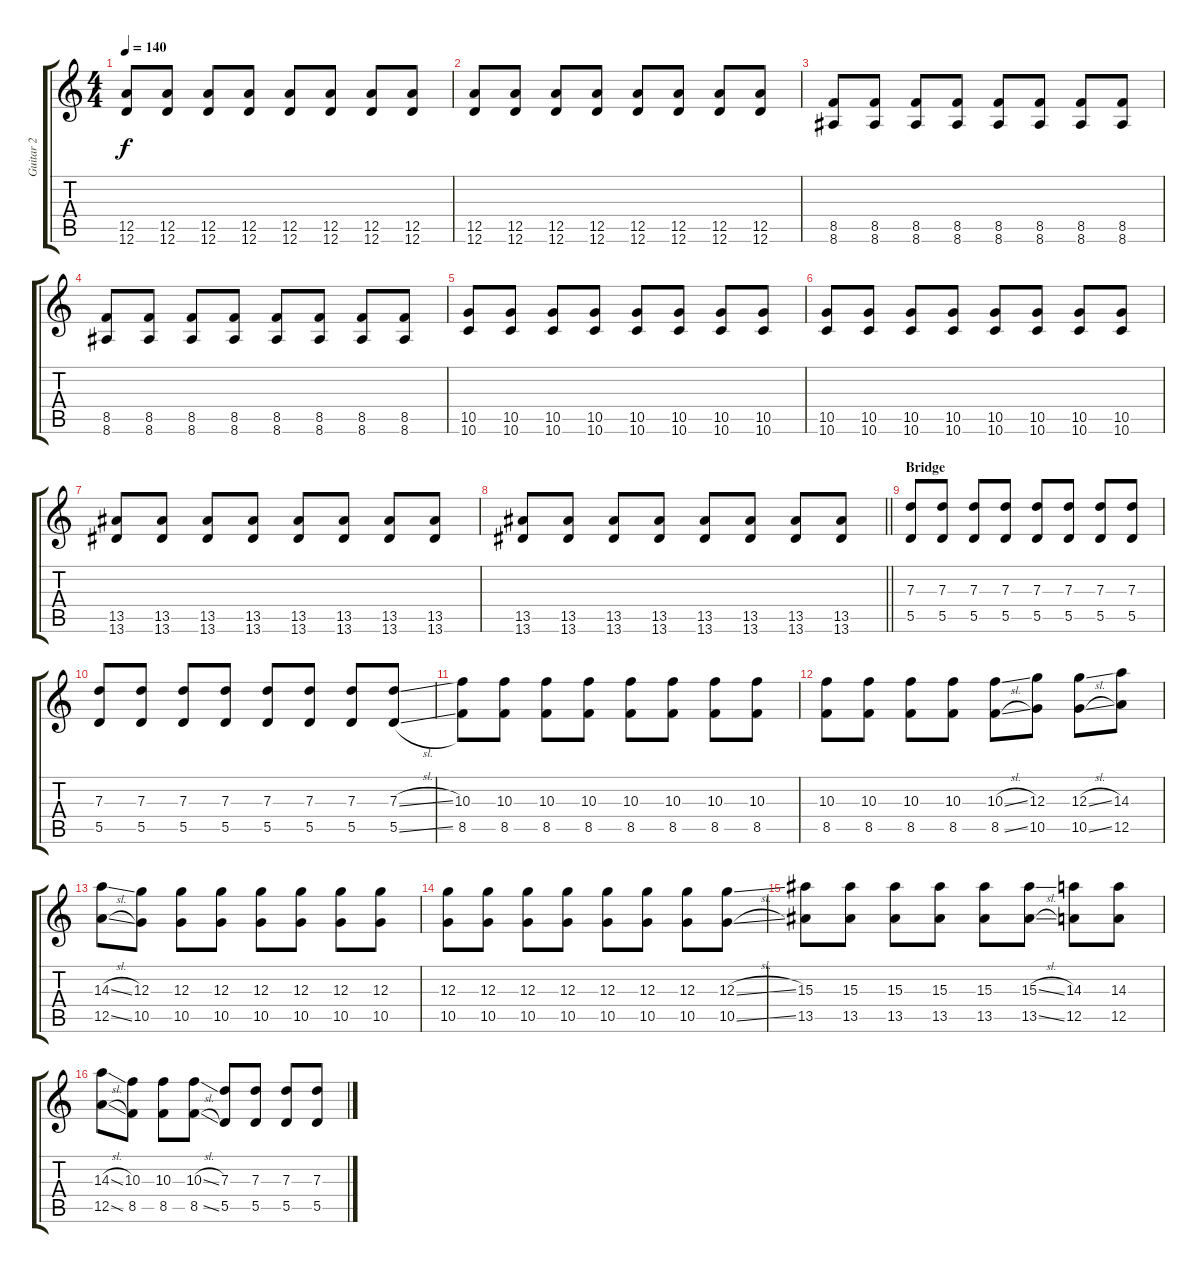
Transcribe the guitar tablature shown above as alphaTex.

\track ("Guitar 2" "Guitar 2") {instrument distortionguitar}
\staff {score tabs}
\tuning (E4 B3 G3 D3 A2 D2) {hide}
\ts (4 4)
\tempo 140
\clef g2
\ks c
(12.5 12.6).8{dy f} (12.5 12.6).8 (12.5 12.6).8 (12.5 12.6).8 (12.5 12.6).8 (12.5 12.6).8 (12.5 12.6).8 (12.5 12.6).8 |
(12.5 12.6).8 (12.5 12.6).8 (12.5 12.6).8 (12.5 12.6).8 (12.5 12.6).8 (12.5 12.6).8 (12.5 12.6).8 (12.5 12.6).8 |
(8.5 8.6).8 (8.5 8.6).8 (8.5 8.6).8 (8.5 8.6).8 (8.5 8.6).8 (8.5 8.6).8 (8.5 8.6).8 (8.5 8.6).8 |
(8.5 8.6).8 (8.5 8.6).8 (8.5 8.6).8 (8.5 8.6).8 (8.5 8.6).8 (8.5 8.6).8 (8.5 8.6).8 (8.5 8.6).8 |
(10.5 10.6).8 (10.5 10.6).8 (10.5 10.6).8 (10.5 10.6).8 (10.5 10.6).8 (10.5 10.6).8 (10.5 10.6).8 (10.5 10.6).8 |
(10.5 10.6).8 (10.5 10.6).8 (10.5 10.6).8 (10.5 10.6).8 (10.5 10.6).8 (10.5 10.6).8 (10.5 10.6).8 (10.5 10.6).8 |
(13.5 13.6).8 (13.5 13.6).8 (13.5 13.6).8 (13.5 13.6).8 (13.5 13.6).8 (13.5 13.6).8 (13.5 13.6).8 (13.5 13.6).8 |
\barLineRight lightlight
(13.5 13.6).8 (13.5 13.6).8 (13.5 13.6).8 (13.5 13.6).8 (13.5 13.6).8 (13.5 13.6).8 (13.5 13.6).8 (13.5 13.6).8 |
\section ("" "Bridge")
(7.3 5.5).8 (7.3 5.5).8 (7.3 5.5).8 (7.3 5.5).8 (7.3 5.5).8 (7.3 5.5).8 (7.3 5.5).8 (7.3 5.5).8 |
(7.3 5.5).8 (7.3 5.5).8 (7.3 5.5).8 (7.3 5.5).8 (7.3 5.5).8 (7.3 5.5).8 (7.3 5.5).8 (7.3{sl} 5.5{sl}).8 |
(10.3 8.5).8 (10.3 8.5).8 (10.3 8.5).8 (10.3 8.5).8 (10.3 8.5).8 (10.3 8.5).8 (10.3 8.5).8 (10.3 8.5).8 |
(10.3 8.5).8 (10.3 8.5).8 (10.3 8.5).8 (10.3 8.5).8 (10.3{sl} 8.5{sl}).8 (12.3 10.5).8 (12.3{sl} 10.5{sl}).8 (14.3 12.5).8 |
(14.3{sl} 12.5{sl}).8 (12.3 10.5).8 (12.3 10.5).8 (12.3 10.5).8 (12.3 10.5).8 (12.3 10.5).8 (12.3 10.5).8 (12.3 10.5).8 |
(12.3 10.5).8 (12.3 10.5).8 (12.3 10.5).8 (12.3 10.5).8 (12.3 10.5).8 (12.3 10.5).8 (12.3 10.5).8 (12.3{sl} 10.5{sl}).8 |
(15.3 13.5).8 (15.3 13.5).8 (15.3 13.5).8 (15.3 13.5).8 (15.3 13.5).8 (15.3{sl} 13.5{sl}).8 (14.3 12.5).8 (14.3 12.5).8 |
(14.3{sl} 12.5{sl}).8 (10.3 8.5).8 (10.3 8.5).8 (10.3{sl} 8.5{sl}).8 (7.3 5.5).8 (7.3 5.5).8 (7.3 5.5).8 (7.3 5.5).8
